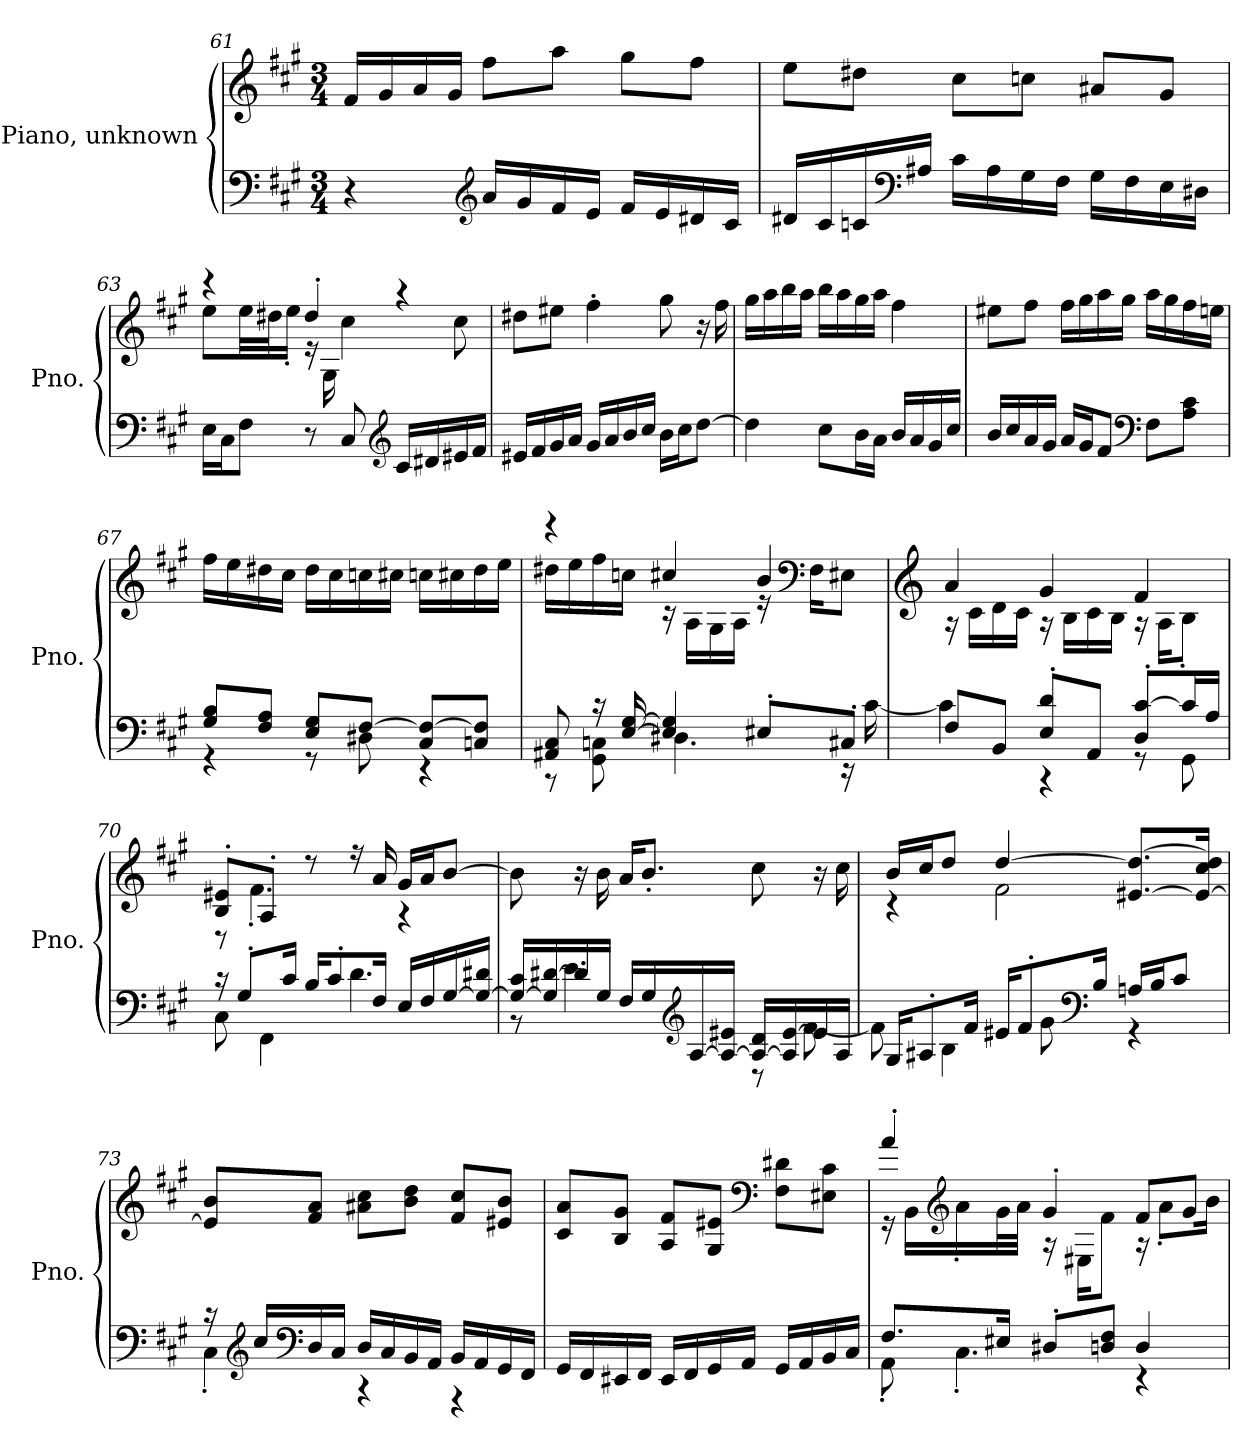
**kern	**kern
*part1	*part1
*staff2	*staff1
*I"Piano, unknown	*
*I'Pno.	*
*clefF4	*clefG2
*k[f#c#g#]	*k[f#c#g#]
*M3/4	*M3/4
=61	=61
4r	16f#/LL
.	16g#/
.	16a/
.	16g#/JJ
*clefG2	*
16a/LL	8ff#\L
16g#/	.
16f#/	8aa\J
16e/JJ	.
16f#/LL	8gg#\L
16e/	.
16d#X/	8ff#\J
16c#/JJ	.
!!LO:PB:g=z
=62	=62
16d#X/LL	8ee\L
16c#/	.
16cn/	8dd#X\J
*clefF4	*
16A#X/JJ	.
16c\LL	8cc#\L
16A#\	.
16G#\	8ccn\J
16F#\JJ	.
16G#\LL	8a#X/L
16F#\	.
16E\	8g#/J
16D#X\JJ	.
=63	=63
*	*^
16E\LL	4r	8ee\L
16C#\J	.	.
8F#\J	.	32ee\LL
.	.	32dd#X\J
.	.	16ee'\JJ
8r	4dd#'/	16r
.	.	16G#\
8C#/	.	4cc#\
*clefG2	*	*
16c#/LL	4r	.
16d#X/	.	.
16e#X/	.	8cc#\
16f#/JJ	.	.
*	*v	*v
!!LO:LB:g=z
=64	=64
16e#X/LL	8dd#X\L
16f#/	.
16g#/	8ee#X\J
16a/JJ	.
16g#/LL	4ff#'\
16a/	.
16b/	.
16cc#/JJ	.
16b\LL	8gg#\
16cc#\J	.
[8dd\J	16r
.	16ff#\
=65	=65
4dd\]	16gg#\LL
.	16aa\
.	16bb\
.	16aa\JJ
8cc#\L	16bb\LL
.	16aa\
16b\L	16gg#\
16a\JJ	16aa\JJ
16b/LL	4ff#\
16a/	.
16g#/	.
16cc#/JJ	.
=66	=66
16b/LL	8ee#X\L
16cc#/	.
16a/	8ff#\J
16g#/JJ	.
16a/LL	16ff#\LL
16g#/J	16gg#\
8f#/J	16aa\
.	16gg#\JJ
*clefF4	*
8F#\L	16aa\LL
.	16gg#\
8A\ 8c#\J	16ff#\
.	16een\JJ
!!LO:LB:g=z
=67	=67
*^	*
8G#/ 8B/L	4r	16ff#\LL
.	.	16ee\
8F#/ 8A/J	.	16dd#X\
.	.	16cc#\JJ
8E/ 8G#/L	8r	16dd#\LL
.	.	16cc#\
[8F#/J	8D#X\	16ccn\
.	.	16cc#X\JJ
8C#/ 8F#/_L	4r	16ccn\LL
.	.	16cc#X\
8Cn/ 8F#/]J	.	16dd#\
.	.	16ee\JJ
=68	=68	=68
*	*	*^
8AA#X/ 8C#/	8r	4r	16dd#X\LL
.	.	.	16ee\
16r	8GG#\ 8Cn\	.	16ff#\
[16E/ [16G#/	.	.	16ccn\JJ
4E/] 4G#/]	4.D#X\	4cc#X/	16r
.	.	.	16A\LL
.	.	.	16G#\
.	.	.	16A\JJ
8E#X'/L	.	4b/	16r
*	*	*clefF4	*
.	.	.	16F#\KL
8C#X'/J	16r	.	8E#X\J
.	[16c#\	.	.
!!LO:LB:g=z	!!
=69	=69	=69	=69
*	*	*clefG2	*
8F#/L	4c#\]	4a/	16r
.	.	.	16c#\LL
8BB/J	.	.	16d\
.	.	.	16c#\JJ
8E/' 8d/'L	4r	4g#/	16r
.	.	.	16B\LL
8AA/J	.	.	16c#\
.	.	.	16B\JJ
8D/' [8c#/'L	8r	4f#/	16r
.	.	.	16A\KL
16c#/L]	8GG#\	.	8B'\J
16A/JJ	.	.	.
=70	=70	=70	=70
16r	8C#\	8B/' 8e#X/'L	8r
8G#'/L	.	.	.
.	4FF#\	8A'/J	4.f#'\
16c#/Jk	.	.	.
16B/KL	.	8r	.
8c#'/	.	.	.
.	4.d\	16r	.
16F#/Jk	.	16a/	.
16E/LL	.	16g#/LL	4r
16F#/	.	16a/J	.
[16G#/	.	[8b/J	.
16G#/_ 16d#X/JJ	.	.	.
*	*	*v	*v
!!LO:LB:g=z
=71	=71	=71
16G#/_ 16c#/LL	8r	8b\]
16G#/] [16d#X/	.	.
16d#/]	4.e\	16r
16G#/JJ	.	16b\
16F#/LL	.	16a/KL
16G#/	.	8.b'/J
*clefG2	*	*
[16A/	.	.
16A/_ 16e#X/JJ	.	.
16A/_ 16d#/LL	8r	8cc#\
16A/] [16e#/	.	.
16e#/]	[8f#\	16r
16A/JJ	.	16cc#\
=72	=72	=72
*	*	*^
16G#/KL	8f#\]	16b/LL	4r
8A#X'/	.	16cc#/J	.
.	4B\	8dd/J	.
16f#/Jk	.	.	.
16e#X/KL	.	[4dd/	2f#\
8f#'/	.	.	.
.	8g#\	.	.
*clefF4	*	*	*
16B/Jk	.	.	.
16An/LL	4r	[8.e#X/ 8.dd/_L	.
16B/J	.	.	.
8c#/J	.	.	.
.	.	16e#/_ 16cc#/ 16dd/]Jk	.
*	*	*v	*v
!!LO:LB:g=z
=73	=73	=73
16r	4C#'\	8e#/] 8b/L
*clefG2	*	*
16cc#/LL	.	.
*clefF4	*	*
16D/	.	8f#/ 8a/J
16C#/JJ	.	.
16D/LL	4r	8a#X\ 8cc#\L
16C#/	.	.
16BB/	.	8b\ 8dd\J
16AA/JJ	.	.
16BB/LL	4r	8f#/ 8cc#/L
16AA/	.	.
16GG#/	.	8e#X/ 8b/J
16FF#/JJ	.	.
*v	*v	*
=74	=74
16GG#/LL	8c#/ 8a/L
16FF#/	.
16EE#X/	8B/ 8g#/J
16FF#/JJ	.
16EE#/LL	8A/ 8f#/L
16FF#/	.
16GG#/	8G#/ 8e#X/J
16AA/JJ	.
*	*clefF4
16GG#/LL	8F#\ 8d#X\L
16AA/	.
16BB/	8E#X\ 8c#\J
16C#/JJ	.
!!LO:PB:g=z
=75	=75
*^	*^
8.F#/L	8AA'\	4a'/	16r
.	.	.	16BB\LL
*	*	*clefG2	*
.	4.C#'\	.	16a'\
16E#X/Jk	.	.	32g#\L
.	.	.	32a\JJJ
8D#X'/L	.	4g#'/	16r
.	.	.	16E#X\KL
8Dn/ 8F#/J	.	.	8f#\J
4D/	4r	8f#/L	16r
.	.	.	8a'\L
.	.	8g#/J	.
.	.	.	16b\Jk
*v	*v	*	*
*	*v	*v
=	=
*-	*-
